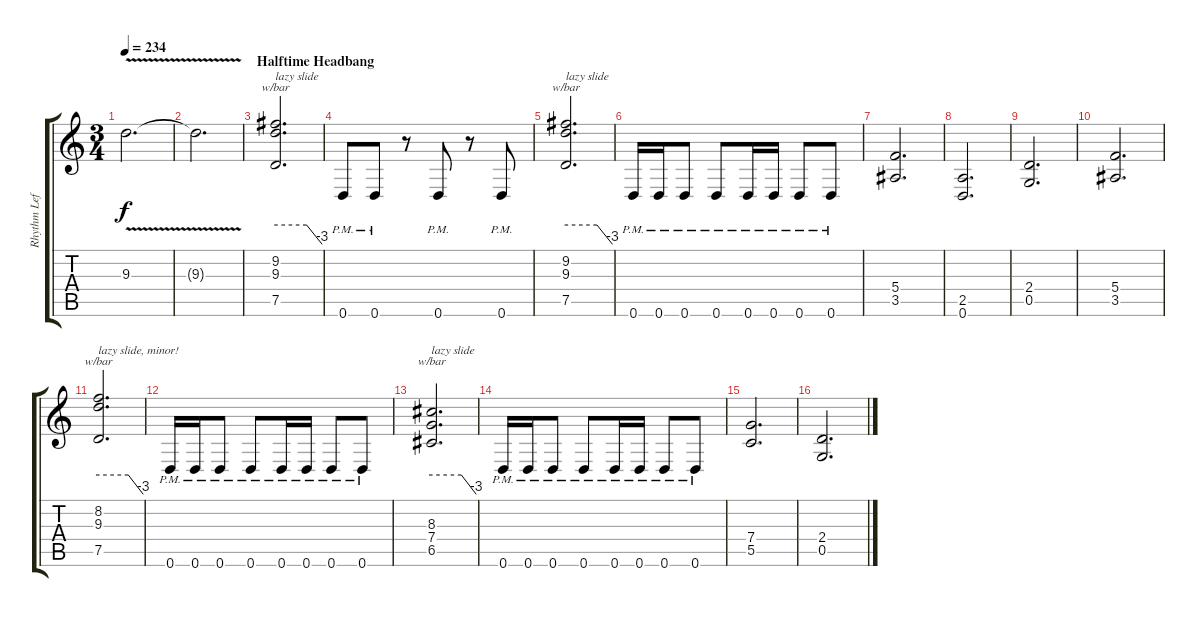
\track ("Rhythm Left" "Rhythm Lef") {instrument distortionguitar}
\staff {score tabs}
\tuning (D4 A3 F3 C3 G2 D2) {hide}
\ts (3 4)
\tempo 234
\clef g2
\ks c
9.3{v}.2{d dy f} |
9.3{t}.2{d} |
\section ("" "Halftime Headbang")
(9.2 9.3 7.5).2{d tbe (custom default 0 0 40 0 60 -12) txt "lazy slide"} |
0.6{pm}.8 0.6{pm}.8 r.8 0.6{pm}.8 r.8 0.6{pm}.8 |
(9.2 9.3 7.5).2{d tbe (custom default 0 0 40 0 60 -12) txt "lazy slide"} |
0.6{pm}.16 0.6{pm}.16 0.6{pm}.8 0.6{pm}.8 0.6{pm}.16 0.6{pm}.16 0.6{pm}.8 0.6{pm}.8 |
(5.4 3.5).2{d} |
(2.5 0.6).2{d} |
(2.4 0.5).2{d} |
(5.4 3.5).2{d} |
(8.2 9.3 7.5).2{d tbe (custom default 0 0 40 0 60 -12) txt "lazy slide, minor!"} |
0.6{pm}.16 0.6{pm}.16 0.6{pm}.8 0.6{pm}.8 0.6{pm}.16 0.6{pm}.16 0.6{pm}.8 0.6{pm}.8 |
(8.3 7.4 6.5).2{d tbe (custom default 0 0 40 0 60 -12) txt "lazy slide"} |
0.6{pm}.16 0.6{pm}.16 0.6{pm}.8 0.6{pm}.8 0.6{pm}.16 0.6{pm}.16 0.6{pm}.8 0.6{pm}.8 |
(7.4 5.5).2{d} |
(2.4 0.5).2{d}
